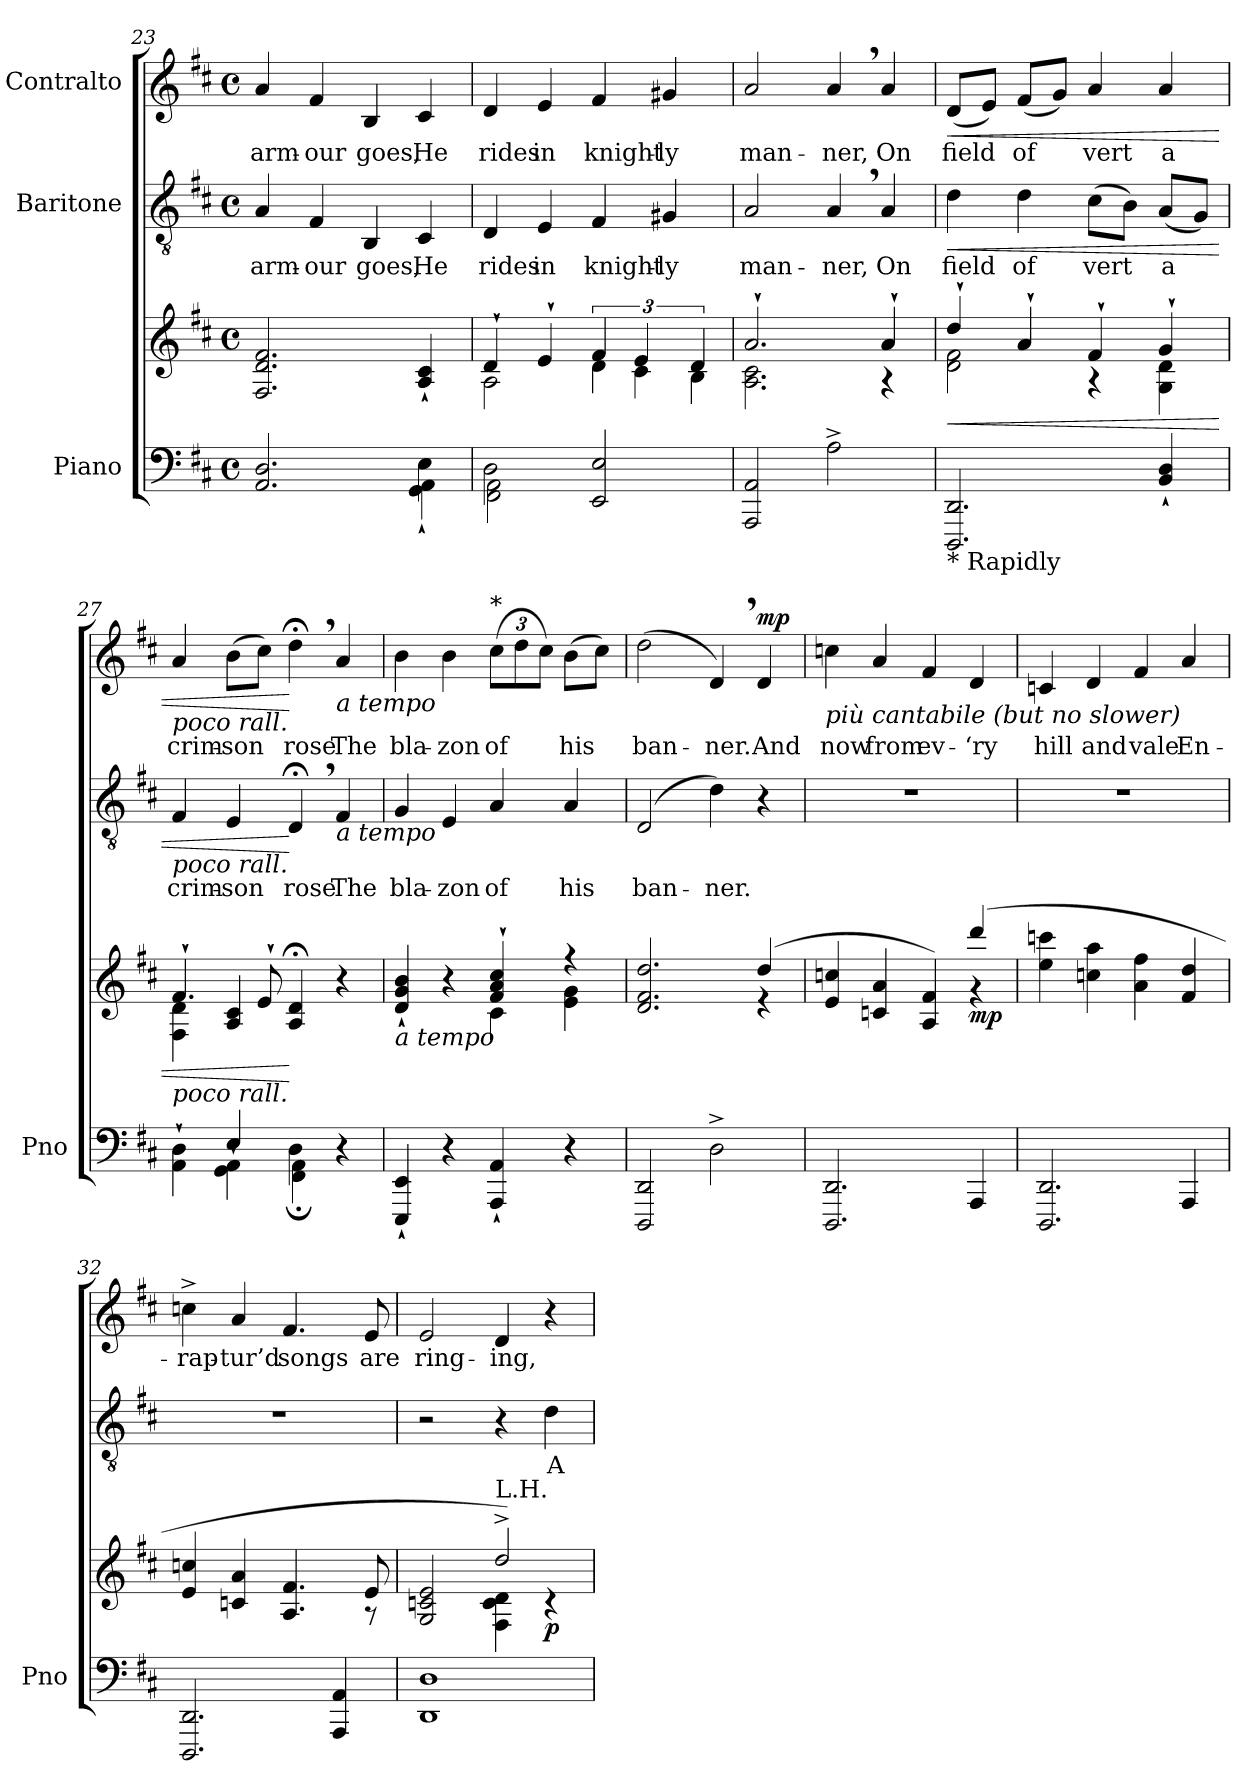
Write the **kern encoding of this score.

**kern	**kern	**dynam	**kern	**text	**dynam	**kern	**text	**dynam
*part3	*part3	*part3	*part2	*part2	*part2	*part1	*part1	*part1
*staff4	*staff3	*staff3/4	*staff2	*staff2	*staff2	*staff1	*staff1	*staff1
*I"Piano	*	*	*I"Baritone	*	*	*I"Contralto	*	*
*I'Pno	*	*	*	*	*	*	*	*
!!LO:LB:g=z
*clefF4	*clefG2	*	*clefGv2	*	*	*clefG2	*	*
*k[f#c#]	*k[f#c#]	*	*k[f#c#]	*	*	*k[f#c#]	*	*
*M4/4	*M4/4	*	*M4/4	*	*	*M4/4	*	*
*met(c)	*met(c)	*	*met(c)	*	*	*met(c)	*	*
=23	=23	=23	=23	=23	=23	=23	=23	=23
*^	*	*	*	*	*	*	*	*
!	!	!	!	!	!LO:LY:b	!	!	!LO:LY:b	!
2.ryy	2.AA/ 2.D/	2.F#/ 2.d/ 2.f#/	.	4A/	arm-	.	4a/	arm-	.
!	!	!	!	!	!LO:LY:b	!	!	!LO:LY:b	!
.	.	.	.	4F#/	-our	.	4f#/	-our	.
!	!	!	!	!	!LO:LY:b	!	!	!LO:LY:b	!
.	.	.	.	4BB/	goes,	.	4B/	goes,	.
!	!	!	!	!	!LO:LY:b	!	!	!LO:LY:b	!
4E\	4GG\`< 4AA\`<	4A/` 4c#/`	.	4C#/	He	.	4c#/	He	.
=24	=24	=24	=24	=24	=24	=24	=24	=24	=24
*	*	*^	*	*	*	*	*	*	*
!	!	!	!	!	!	!LO:LY:b	!	!	!LO:LY:b	!
2D\	2FF#\ 2AA\	4d`>/	2A\	.	4D/	rides	.	4d/	rides	.
!	!	!	!	!	!	!LO:LY:b	!	!	!LO:LY:b	!
.	.	4e`>/	.	.	4E/	in	.	4e/	in	.
*	*	*	*Xtuplet	*	*	*	*	*	*	*
!	!	!	!	!	!	!LO:LY:b	!	!	!LO:LY:b	!
2EE/ 2E/	2ryy	6f#/	6d\	.	4F#/	knight-	.	4f#/	knight-	.
.	.	6e/	6c#\	.	.	.	.	.	.	.
!	!	!	!	!	!	!LO:LY:b	!	!	!LO:LY:b	!
.	.	.	.	.	4G#X/	-ly	.	4g#X/	-ly	.
.	.	6d/	6B\	.	.	.	.	.	.	.
*v	*v	*	*	*	*	*	*	*	*	*
=25	=25	=25	=25	=25	=25	=25	=25	=25	=25
!	!	!	!	!	!LO:LY:b	!	!	!LO:LY:b	!
2AAA/ 2AA/	2.a`>/	2.A\ 2.c#\	.	2A/	man-	.	2a/	man-	.
!	!	!	!	!	!LO:LY:b	!	!	!LO:LY:b	!
2A^\	.	.	.	4A,/	-ner,	.	4a,/	-ner,	.
!	!	!	!	!	!LO:LY:b	!	!	!LO:LY:b	!
.	4a`>/	4r	.	4A/	On	.	4a/	On	.
!!LO:LB:g=z
=26	=26	=26	=26	=26	=26	=26	=26	=26	=26
!LO:TX:b:t=* Rapidly	!	!	!	!	!	!	!	!	!
!	!	!	!LO:HP:b	!	!LO:LY:b	!LO:HP:b	!	!LO:LY:b	!LO:HP:b
2.DDD/ 2.DD/	4dd`/	2d\ 2f#\	<	4d\	field	<	(8d/L	field	<
.	.	.	.	.	.	.	8e/J)	.	.
!	!	!	!	!	!LO:LY:b	!	!	!LO:LY:b	!
.	4a`/	.	.	4d\	of	.	(8f#/L	of	.
.	.	.	.	.	.	.	8g/J)	.	.
!	!	!	!	!	!LO:LY:b	!	!	!LO:LY:b	!
.	4f#`/	4r	.	(8c#\L	vert	.	4a/	vert	.
.	.	.	.	8B\J)	.	.	.	.	.
!	!	!	!	!	!LO:LY:b	!	!	!LO:LY:b	!
4BB/` 4D/`	4g`/	4G\ 4d\	.	(8A/L	a	.	4a/	a	.
.	.	.	.	8G/J)	.	.	.	.	.
=27	=27	=27	=27	=27	=27	=27	=27	=27	=27
*^	*	*	*	*	*	*	*	*	*
*	*^	*	*	*	*	*	*	*	*	*
!	!	!	!	!	!	!	!	!	!LO:TX:b:i:t=poco rall.	!	!
!	!	!	!	!	!	!LO:TX:b:i:t=poco rall.	!	!	!	!	!
!	!	!	!LO:TX:b:i:t=poco rall.	!	!	!	!	!	!	!	!
!	!	!	!	!	!	!	!LO:LY:b	!	!	!LO:LY:b	!
2ryy	4AA\`< 4D\`<	4ryy	4.f#`/	4F#\ 4d\	.	4F#/	crim-	.	4a/	crim-	.
!	!	!	!	!	!	!	!LO:LY:b	!	!	!LO:LY:b	!
.	4E/	4GG\` 4AA\`	.	4A/ 4c#/	.	4E/	-son	.	(8b\L	-son	.
.	.	.	8e`/	.	.	.	.	.	8cc#\J)	.	.
!	!	!	!	!	!	!	!LO:LY:b	!	!	!LO:LY:b	!
4D\	4FF#\; 4AA\;	2ryy	4A/;< 4d/;<	2ryy	[	4D;<,/	rose	[	4dd;<,\	rose	[
!	!	!	!	!	!	!	!	!	!LO:TX:b:i:t=a tempo	!	!
!	!	!	!	!	!	!LO:TX:b:i:t=a tempo	!	!	!	!	!
!	!	!	!	!	!	!	!LO:LY:b	!	!	!LO:LY:b	!
4ryy	4r	.	4r	.	.	4F#/	The	.	4a/	The	.
*	*v	*v	*	*	*	*	*	*	*	*	*
=28	=28	=28	=28	=28	=28	=28	=28	=28	=28	=28
!	!	!LO:TX:b:i:t=a tempo	!	!	!	!	!	!	!	!
!	!	!	!	!	!	!LO:LY:b	!	!	!LO:LY:b	!
*v	*v	*	*	*	*	*	*	*	*	*
4EEE/` 4EE/`	4d/`> 4g/`> 4b/`>	2ryy	.	4G/	bla-	.	4b\	bla-	.
!	!	!	!	!	!LO:LY:b	!	!	!LO:LY:b	!
4r	4r	.	.	4E/	-zon	.	4b\	-zon	.
!	!	!	!	!	!	!	!LO:TX:a:t=*	!	!
!	!	!	!	!	!LO:LY:b	!	!	!LO:LY:b	!
4AAA/` 4AA/`	4f#/`> 4a/`> 4cc#/`>	4c#\	.	4A/	of	.	(12cc#\L	of	.
.	.	.	.	.	.	.	12dd\	.	.
.	.	.	.	.	.	.	12cc#\J)	.	.
!	!	!	!	!	!LO:LY:b	!	!	!LO:LY:b	!
4r	4r	4e\ 4g\	.	4A/	his	.	(8b\L	his	.
.	.	.	.	.	.	.	8cc#\J)	.	.
!!LO:PB:g=z
=29	=29	=29	=29	=29	=29	=29	=29	=29	=29
!	!	!	!	!	!LO:LY:b	!	!	!LO:LY:b	!
2DDD/ 2DD/	2.d/ 2.f#/ 2.dd/	2.ryy	.	(<2D/	ban-	.	(2dd\	ban-	.
!	!	!	!	!	!LO:LY:b	!	!	!LO:LY:b	!
2D^\	.	.	.	4d\)	-ner.	.	4d,/)	-ner.	.
!	!	!	!LO:DY:b	!	!	!	!	!LO:LY:b	!
!	!	!	!LO:DY:n=1:b	!	!	!	!	!	!LO:DY:a
.	(4dd/	4r	mp other-dynamics	4r	.	.	4d/	And	mp
=30	=30	=30	=30	=30	=30	=30	=30	=30	=30
!	!	!	!	!	!	!	!LO:TX:b:i:t=più cantabile (but no slower)	!	!
!	!	!	!	!	!	!	!	!LO:LY:b	!
2.DDD/ 2.DD/	4e/ 4ccn/	2.ryy	.	1r	.	.	4ccn\	now	.
!	!	!	!	!	!	!	!	!LO:LY:b	!
.	4cn/ 4a/	.	.	.	.	.	4a/	from	.
!	!	!	!	!	!	!	!	!LO:LY:b	!
.	4A/ 4f#/)	.	.	.	.	.	4f#/	ev-	.
!	!	!	!LO:DY:b	!	!	!	!	!LO:LY:b	!
4AAA/	(4ddd/	4r	mp	.	.	.	4d/	-‘ry	.
=31	=31	=31	=31	=31	=31	=31	=31	=31	=31
!	!	!	!	!	!	!	!	!LO:LY:b	!
*	*v	*v	*	*	*	*	*	*	*
2.DDD/ 2.DD/	4ee\ 4cccn\	.	1r	.	.	4cn/	hill	.
!	!	!	!	!	!	!	!LO:LY:b	!
.	4ccn\ 4aa\	.	.	.	.	4d/	and	.
!	!	!	!	!	!	!	!LO:LY:b	!
.	4a\ 4ff#\	.	.	.	.	4f#/	vale	.
!	!	!	!	!	!	!	!LO:LY:b	!
4AAA/	4f#/ 4dd/	.	.	.	.	4a/	En-	.
!!LO:LB:g=z
=32	=32	=32	=32	=32	=32	=32	=32	=32
*	*^	*	*	*	*	*	*	*
!	!	!	!	!	!	!	!	!LO:LY:b	!
2.DDD/ 2.DD/	4e/ 4ccn/	2..ryy	.	1r	.	.	4ccn^\	-rap-	.
!	!	!	!	!	!	!	!	!LO:LY:b	!
.	4cn/ 4a/	.	.	.	.	.	4a/	-tur’d	.
!	!	!	!	!	!	!	!	!LO:LY:b	!
.	4.A/ 4.f#/	.	.	.	.	.	4.f#/	songs	.
4AAA/ 4AA/	.	.	.	.	.	.	.	.	.
!	!	!	!	!	!	!	!	!LO:LY:b	!
.	8e/	8r	.	.	.	.	8e/	are	.
=33	=33	=33	=33	=33	=33	=33	=33	=33	=33
!	!	!	!	!	!	!	!	!LO:LY:b	!
1DD 1D	2G/ 2cn/ 2e/	2ryy	.	2r	.	.	2e/	ring-	.
!	!LO:TX:a:t=L.H.	!	!	!	!	!	!	!	!
!	!	!	!	!	!	!	!	!LO:LY:b	!
.	(2dd^/)	4F#\ 4c\ 4d\	.	4r	.	.	4d/	-ing,	.
!	!	!	!LO:DY:b	!	!LO:LY:b	!LO:DY:a	!	!	!
!	!	!	!	!	!	!LO:DY:n=1:a	!	!	!
.	.	4r	p	4d\	A-	p other-dynamics	4r	.	.
*	*v	*v	*	*	*	*	*	*	*
=	=	=	=	=	=	=	=	=
*-	*-	*-	*-	*-	*-	*-	*-	*-
